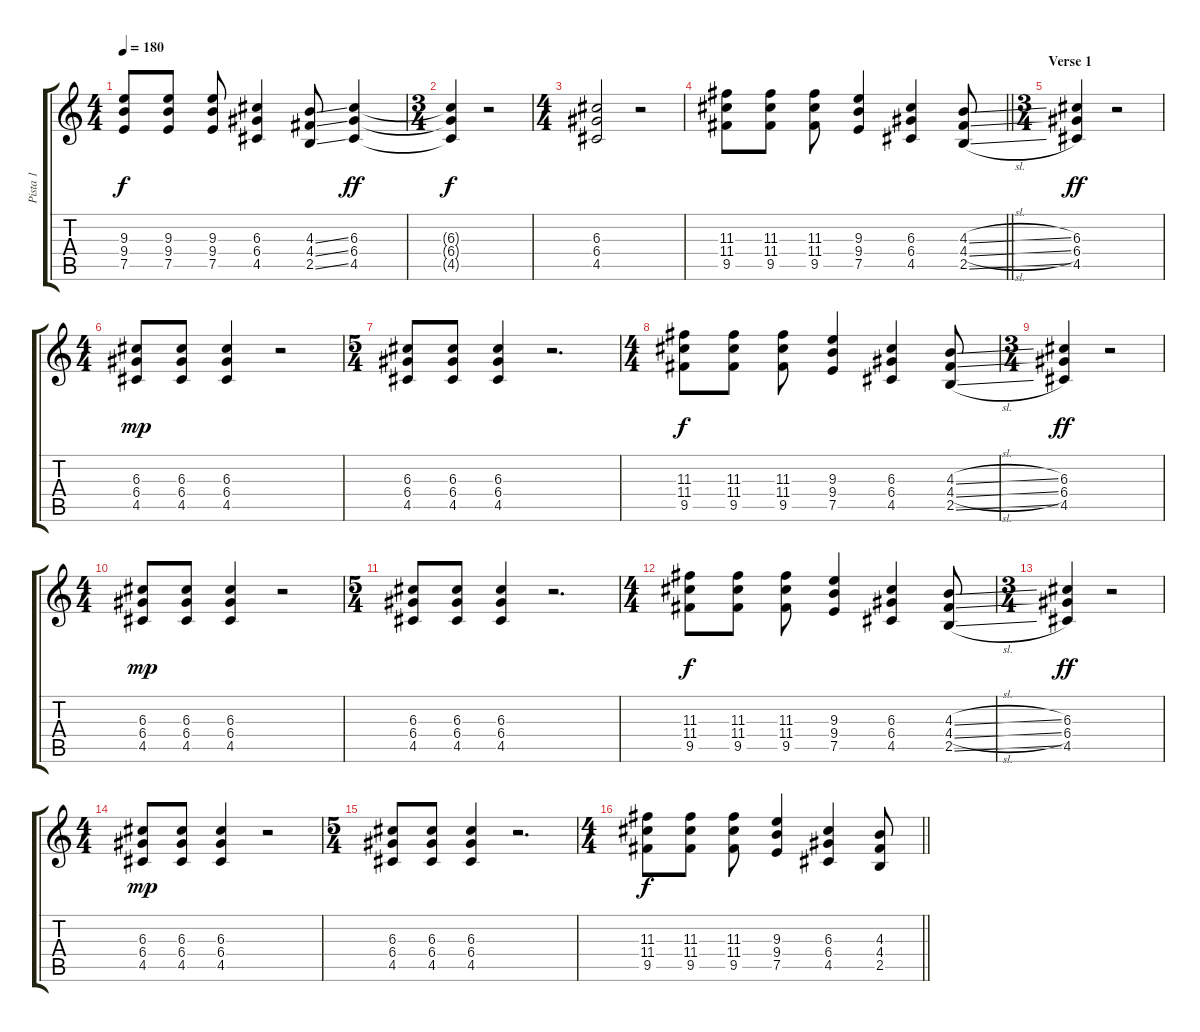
\track ("Pista 1" "Pista 1") {instrument overdrivenguitar}
\staff {score tabs}
\tuning (E4 B3 G3 D3 A2 D2) {hide}
\ts (4 4)
\tempo 180
\clef g2
\ks c
(9.3 9.4 7.5).8{dy f} (9.3 9.4 7.5).8 (9.3 9.4 7.5).8 (6.3 6.4 4.5).4 (4.3{ss} 4.4{ss} 2.5{ss}).8 (6.3 6.4 4.5).4{dy ff} |
\ts (3 4)
(6.3{t} 6.4{t} 4.5{t}).4{dy f} r.2 |
\ts (4 4)
(6.3 6.4 4.5).2 r.2 |
\barLineRight lightlight
(11.3 11.4 9.5).8 (11.3 11.4 9.5).8 (11.3 11.4 9.5).8 (9.3 9.4 7.5).4 (6.3 6.4 4.5).4 (4.3{sl} 4.4{sl} 2.5{sl}).8 |
\ts (3 4)
\section ("" "Verse 1")
(6.3 6.4 4.5).4{dy ff} r.2 |
\ts (4 4)
(6.3 6.4 4.5).8{dy mp} (6.3 6.4 4.5).8 (6.3 6.4 4.5).4 r.2 |
\ts (5 4)
(6.3 6.4 4.5).8 (6.3 6.4 4.5).8 (6.3 6.4 4.5).4 r.2{d} |
\ts (4 4)
(11.3 11.4 9.5).8{dy f} (11.3 11.4 9.5).8 (11.3 11.4 9.5).8 (9.3 9.4 7.5).4 (6.3 6.4 4.5).4 (4.3{sl} 4.4{sl} 2.5{sl}).8 |
\ts (3 4)
(6.3 6.4 4.5).4{dy ff} r.2 |
\ts (4 4)
(6.3 6.4 4.5).8{dy mp} (6.3 6.4 4.5).8 (6.3 6.4 4.5).4 r.2 |
\ts (5 4)
(6.3 6.4 4.5).8 (6.3 6.4 4.5).8 (6.3 6.4 4.5).4 r.2{d} |
\ts (4 4)
(11.3 11.4 9.5).8{dy f} (11.3 11.4 9.5).8 (11.3 11.4 9.5).8 (9.3 9.4 7.5).4 (6.3 6.4 4.5).4 (4.3{sl} 4.4{sl} 2.5{sl}).8 |
\ts (3 4)
(6.3 6.4 4.5).4{dy ff} r.2 |
\ts (4 4)
(6.3 6.4 4.5).8{dy mp} (6.3 6.4 4.5).8 (6.3 6.4 4.5).4 r.2 |
\ts (5 4)
(6.3 6.4 4.5).8 (6.3 6.4 4.5).8 (6.3 6.4 4.5).4 r.2{d} |
\ts (4 4)
\barLineRight lightlight
(11.3 11.4 9.5).8{dy f} (11.3 11.4 9.5).8 (11.3 11.4 9.5).8 (9.3 9.4 7.5).4 (6.3 6.4 4.5).4 (4.3 4.4 2.5).8
